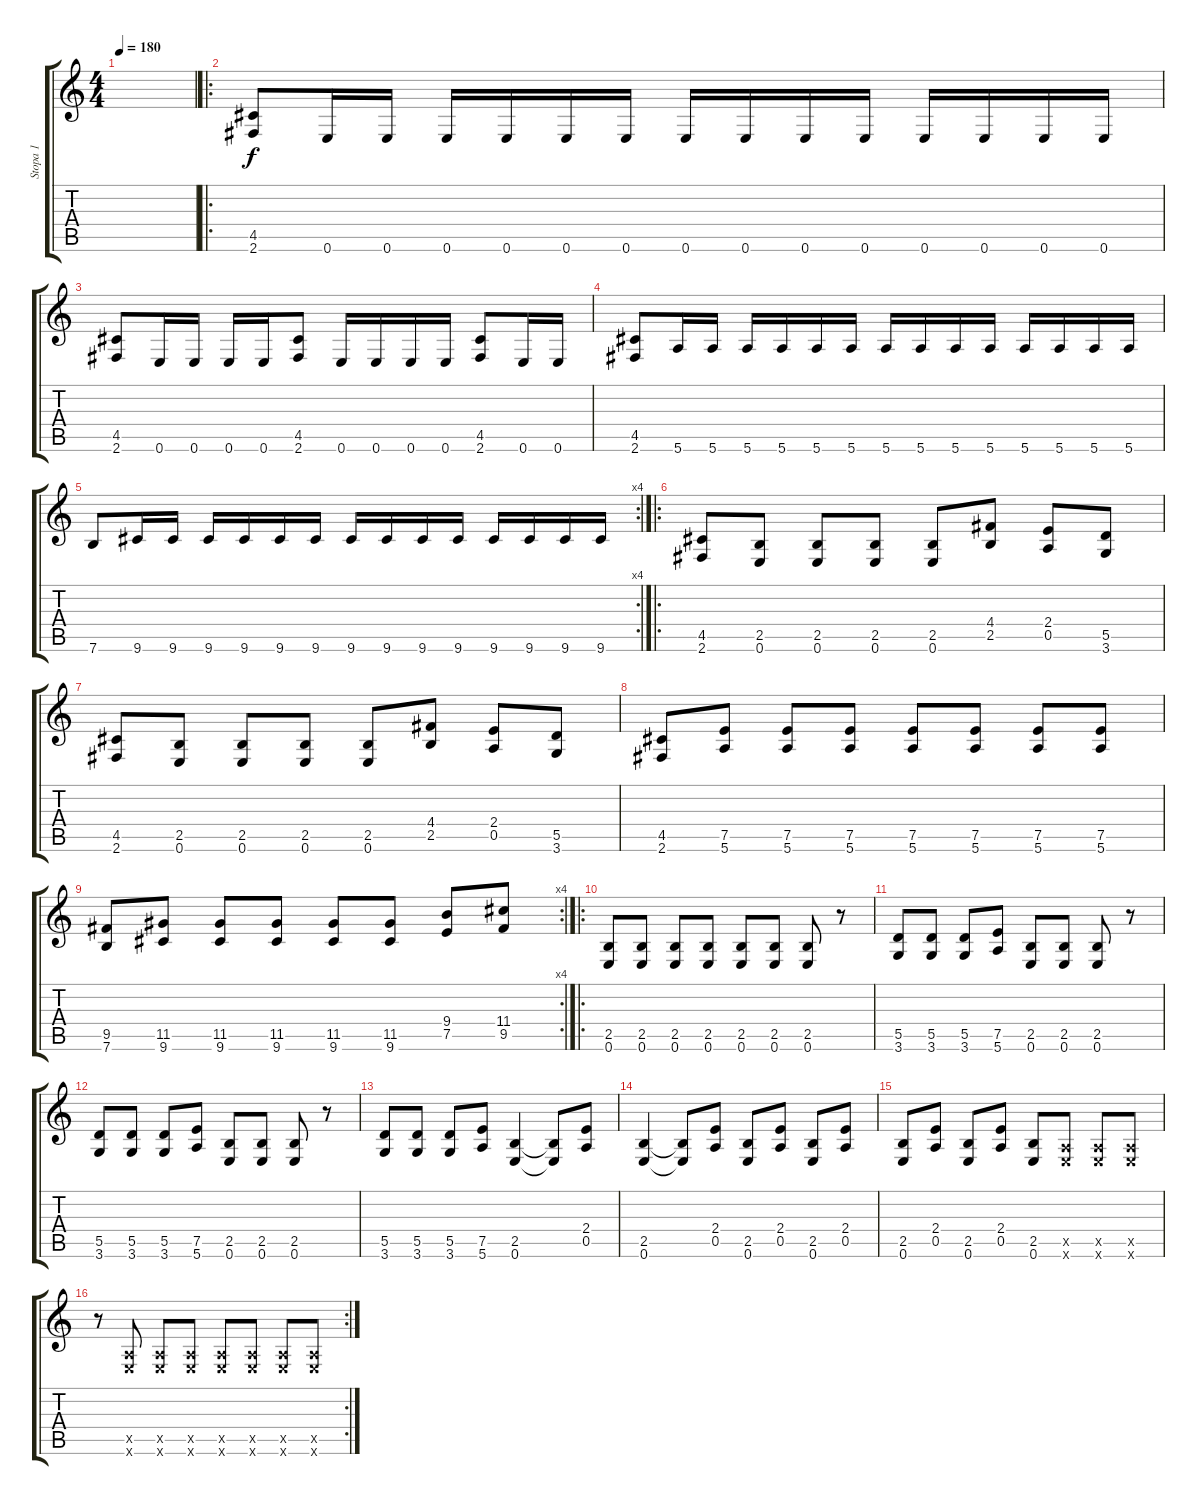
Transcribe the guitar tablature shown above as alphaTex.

\track ("Stopa 1" "Stopa 1") {instrument distortionguitar}
\staff {score tabs}
\tuning (E4 B3 G3 D3 A2 E2) {hide}
\ts (4 4)
\tempo 180
\clef g2
\ks c
|
\ro
(4.5 2.6).8 0.6.16 0.6.16 0.6.16 0.6.16 0.6.16 0.6.16 0.6.16 0.6.16 0.6.16 0.6.16 0.6.16 0.6.16 0.6.16 0.6.16 |
(4.5 2.6).8 0.6.16 0.6.16 0.6.16 0.6.16 (4.5 2.6).8 0.6.16 0.6.16 0.6.16 0.6.16 (4.5 2.6).8 0.6.16 0.6.16 |
(4.5 2.6).8 5.6.16 5.6.16 5.6.16 5.6.16 5.6.16 5.6.16 5.6.16 5.6.16 5.6.16 5.6.16 5.6.16 5.6.16 5.6.16 5.6.16 |
\rc 4
7.6.8 9.6.16 9.6.16 9.6.16 9.6.16 9.6.16 9.6.16 9.6.16 9.6.16 9.6.16 9.6.16 9.6.16 9.6.16 9.6.16 9.6.16 |
\ro
(4.5 2.6).8 (2.5 0.6).8 (2.5 0.6).8 (2.5 0.6).8 (2.5 0.6).8 (4.4 2.5).8 (2.4 0.5).8 (5.5 3.6).8 |
(4.5 2.6).8 (2.5 0.6).8 (2.5 0.6).8 (2.5 0.6).8 (2.5 0.6).8 (4.4 2.5).8 (2.4 0.5).8 (5.5 3.6).8 |
(4.5 2.6).8 (7.5 5.6).8 (7.5 5.6).8 (7.5 5.6).8 (7.5 5.6).8 (7.5 5.6).8 (7.5 5.6).8 (7.5 5.6).8 |
\rc 4
(9.5 7.6).8 (11.5 9.6).8 (11.5 9.6).8 (11.5 9.6).8 (11.5 9.6).8 (11.5 9.6).8 (9.4 7.5).8 (11.4 9.5).8 |
\ro
(2.5 0.6).8 (2.5 0.6).8 (2.5 0.6).8 (2.5 0.6).8 (2.5 0.6).8 (2.5 0.6).8 (2.5 0.6).8 r.8 |
(5.5 3.6).8 (5.5 3.6).8 (5.5 3.6).8 (7.5 5.6).8 (2.5 0.6).8 (2.5 0.6).8 (2.5 0.6).8 r.8 |
(5.5 3.6).8 (5.5 3.6).8 (5.5 3.6).8 (7.5 5.6).8 (2.5 0.6).8 (2.5 0.6).8 (2.5 0.6).8 r.8 |
(5.5 3.6).8 (5.5 3.6).8 (5.5 3.6).8 (7.5 5.6).8 (2.5 0.6).4 (2.5{t} 0.6{t}).8 (2.4 0.5).8 |
(2.5 0.6).4 (2.5{t} 0.6{t}).8 (2.4 0.5).8 (2.5 0.6).8 (2.4 0.5).8 (2.5 0.6).8 (2.4 0.5).8 |
(2.5 0.6).8 (2.4 0.5).8 (2.5 0.6).8 (2.4 0.5).8 (2.5 0.6).8 (0.5{x} 0.6{x}).8 (0.5{x} 0.6{x}).8 (0.5{x} 0.6{x}).8 |
\rc 2
r.8 (0.5{x} 0.6{x}).8 (0.5{x} 0.6{x}).8 (0.5{x} 0.6{x}).8 (0.5{x} 0.6{x}).8 (0.5{x} 0.6{x}).8 (0.5{x} 0.6{x}).8 (0.5{x} 0.6{x}).8
